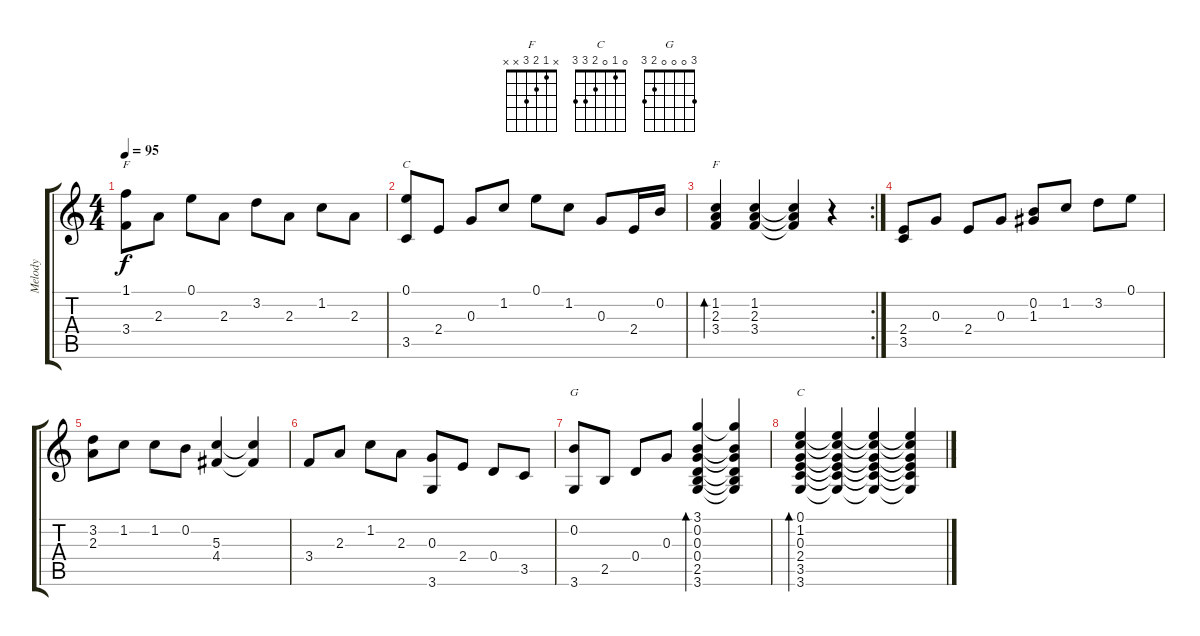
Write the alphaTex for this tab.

\track ("Melody" "Melody") {instrument acousticguitarsteel}
\staff {score tabs}
\tuning (E4 B3 G3 D3 A2 E2) {hide}
\chord ("F" 1 1 2 3 3 1)
\chord ("C" 0 1 0 2 3 x)
\chord ("F" x 1 2 3 x x)
\chord ("G" 3 0 0 0 2 3)
\chord ("C" 0 1 0 2 3 3)
\ts (4 4)
\tempo 95
\clef g2
\ks c
(1.1 3.4).8{ch "F" dy f} 2.3.8 0.1.8 2.3.8 3.2.8 2.3.8 1.2.8 2.3.8 |
(0.1 3.5).8{ch "C"} 2.4.8 0.3.8 1.2.8 0.1.8 1.2.8 0.3.8 2.4.16 0.2.16 |
\rc 2
(1.2 2.3 3.4).4{bd 480 ch "F"} (1.2 2.3 3.4).4 (1.2{t} 2.3{t} 3.4{t}).4 r.4 |
(2.4 3.5).8 0.3.8 2.4.8 0.3.8 (0.2 1.3).8 1.2.8 3.2.8 0.1.8 |
(3.2 2.3).8 1.2.8 1.2.8 0.2.8 (5.3 4.4).4 (5.3{t} 4.4{t}).4 |
3.4.8 2.3.8 1.2.8 2.3.8 (0.3 3.6).8 2.4.8 0.4.8 3.5.8 |
(0.2 3.6).8{ch "G"} 2.5.8 0.4.8 0.3.8 (3.1 0.2 0.3 0.4 2.5 3.6).4{bd 240} (3.1{t} 0.2{t} 0.3{t} 0.4{t} 2.5{t} 3.6{t}).4 |
(0.1 1.2 0.3 2.4 3.5 3.6).4{bd 240 ch "C"} (0.1{t} 1.2{t} 0.3{t} 2.4{t} 3.5{t} 3.6{t}).4 (0.1{t} 1.2{t} 0.3{t} 2.4{t} 3.5{t} 3.6{t}).4 (0.1{t} 1.2{t} 0.3{t} 2.4{t} 3.5{t} 3.6{t}).4
